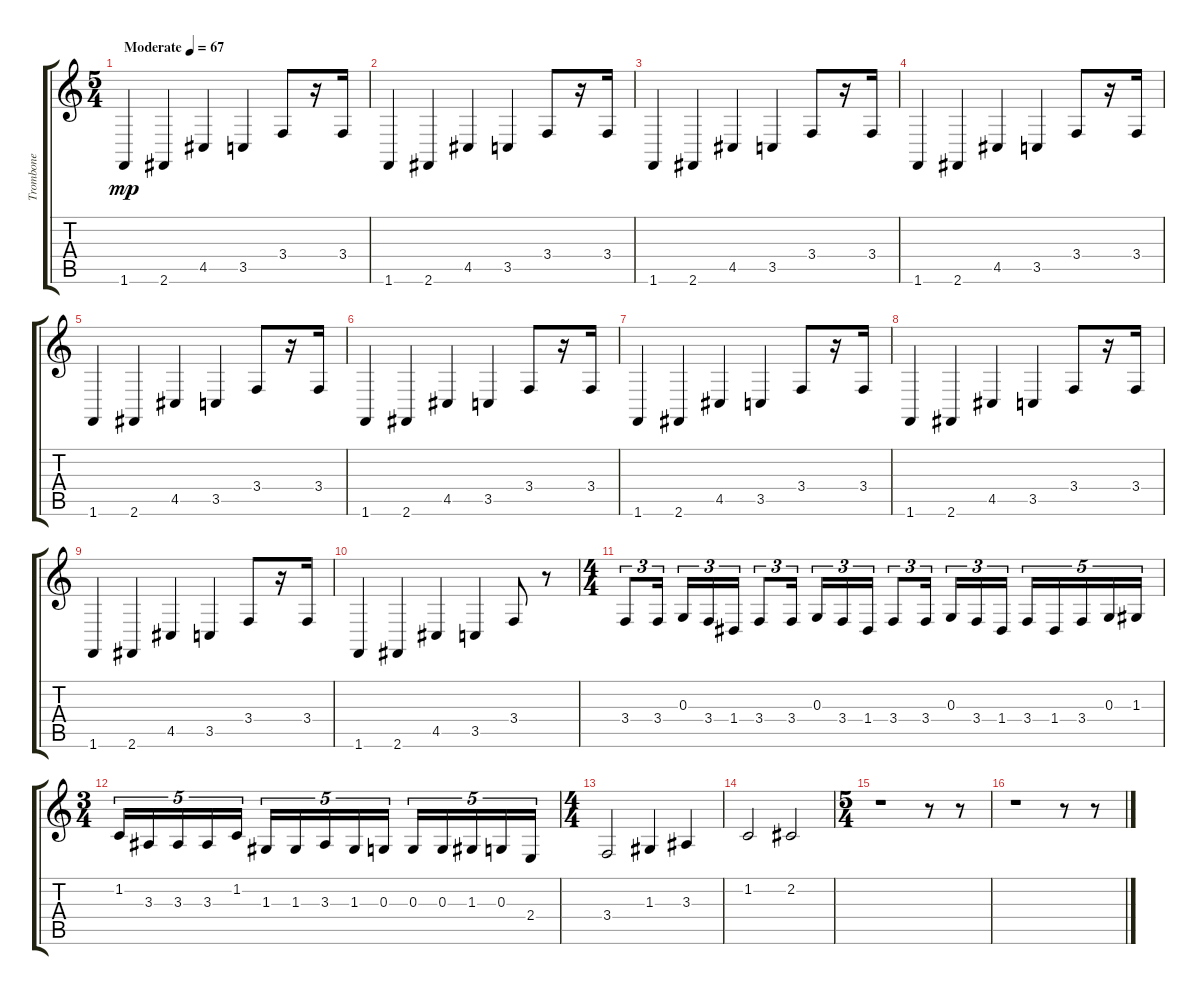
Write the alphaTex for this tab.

\track ("Trombone" "Trombone") {instrument trombone bank 255}
\staff {score tabs}
\tuning (E4 B3 G3 D3 A2 E2) {hide}
\ts (5 4)
\tempo (67 "Moderate")
\clef g2
\ks c
1.6.4{dy mp instrument trombone} 2.6.4 4.5.4 3.5.4 3.4.8 r.16 3.4.16 |
1.6.4 2.6.4 4.5.4 3.5.4 3.4.8 r.16 3.4.16 |
1.6.4 2.6.4 4.5.4 3.5.4 3.4.8 r.16 3.4.16 |
1.6.4 2.6.4 4.5.4 3.5.4 3.4.8 r.16 3.4.16 |
1.6.4 2.6.4 4.5.4 3.5.4 3.4.8 r.16 3.4.16 |
1.6.4 2.6.4 4.5.4 3.5.4 3.4.8 r.16 3.4.16 |
1.6.4 2.6.4 4.5.4 3.5.4 3.4.8 r.16 3.4.16 |
1.6.4 2.6.4 4.5.4 3.5.4 3.4.8 r.16 3.4.16 |
1.6.4 2.6.4 4.5.4 3.5.4 3.4.8 r.16 3.4.16 |
1.6.4 2.6.4 4.5.4 3.5.4 3.4.8 r.8 |
\ts (4 4)
3.4.8{tu (3 2)} 3.4.16{tu (3 2) beam splitsecondary} 0.3.16{tu (3 2)} 3.4.16{tu (3 2)} 1.4.16{tu (3 2)} 3.4.8{tu (3 2)} 3.4.16{tu (3 2) beam splitsecondary} 0.3.16{tu (3 2)} 3.4.16{tu (3 2)} 1.4.16{tu (3 2)} 3.4.8{tu (3 2)} 3.4.16{tu (3 2) beam splitsecondary} 0.3.16{tu (3 2)} 3.4.16{tu (3 2)} 1.4.16{tu (3 2)} 3.4.16{tu (5 4)} 1.4.16{tu (5 4)} 3.4.16{tu (5 4)} 0.3.16{tu (5 4)} 1.3.16{tu (5 4)} |
\ts (3 4)
1.2.16{tu (5 4)} 3.3.16{tu (5 4)} 3.3.16{tu (5 4)} 3.3.16{tu (5 4)} 1.2.16{tu (5 4)} 1.3.16{tu (5 4)} 1.3.16{tu (5 4)} 3.3.16{tu (5 4)} 1.3.16{tu (5 4)} 0.3.16{tu (5 4)} 0.3.16{tu (5 4)} 0.3.16{tu (5 4)} 1.3.16{tu (5 4)} 0.3.16{tu (5 4)} 2.4.16{tu (5 4)} |
\ts (4 4)
3.4.2 1.3.4 3.3.4 |
1.2.2 2.2.2 |
\ts (5 4)
r.1 r.8 r.8 |
r.1 r.8 r.8
